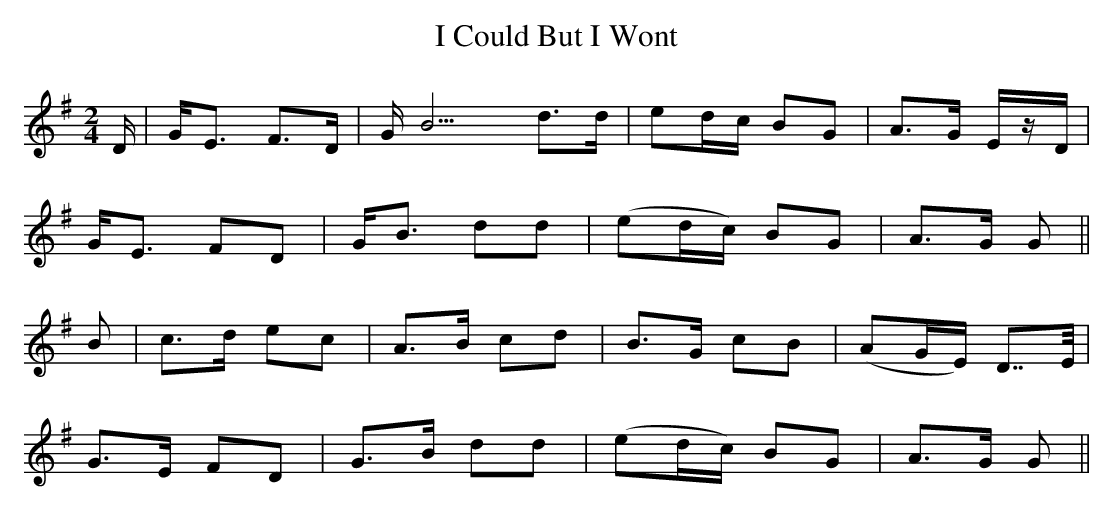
X:1
T: I Could But I Wont
M: 2/4
L: 1/8
K: G
D/ | G-<E F>D | G-<B3 d>d |  ed/2c/2  BG | A>G E/2z/2D/2 |
     G-<E FD  | G-<B  dd  | (ed/2c/2) BG | A>G G        ||
B | c>-d ec | A>-B cd | B>-G      cB | (AG/2E/2) D>>E |
    G>E  FD | G>B  dd | (ed/2c/2) BG |  A>G      G>  ||
